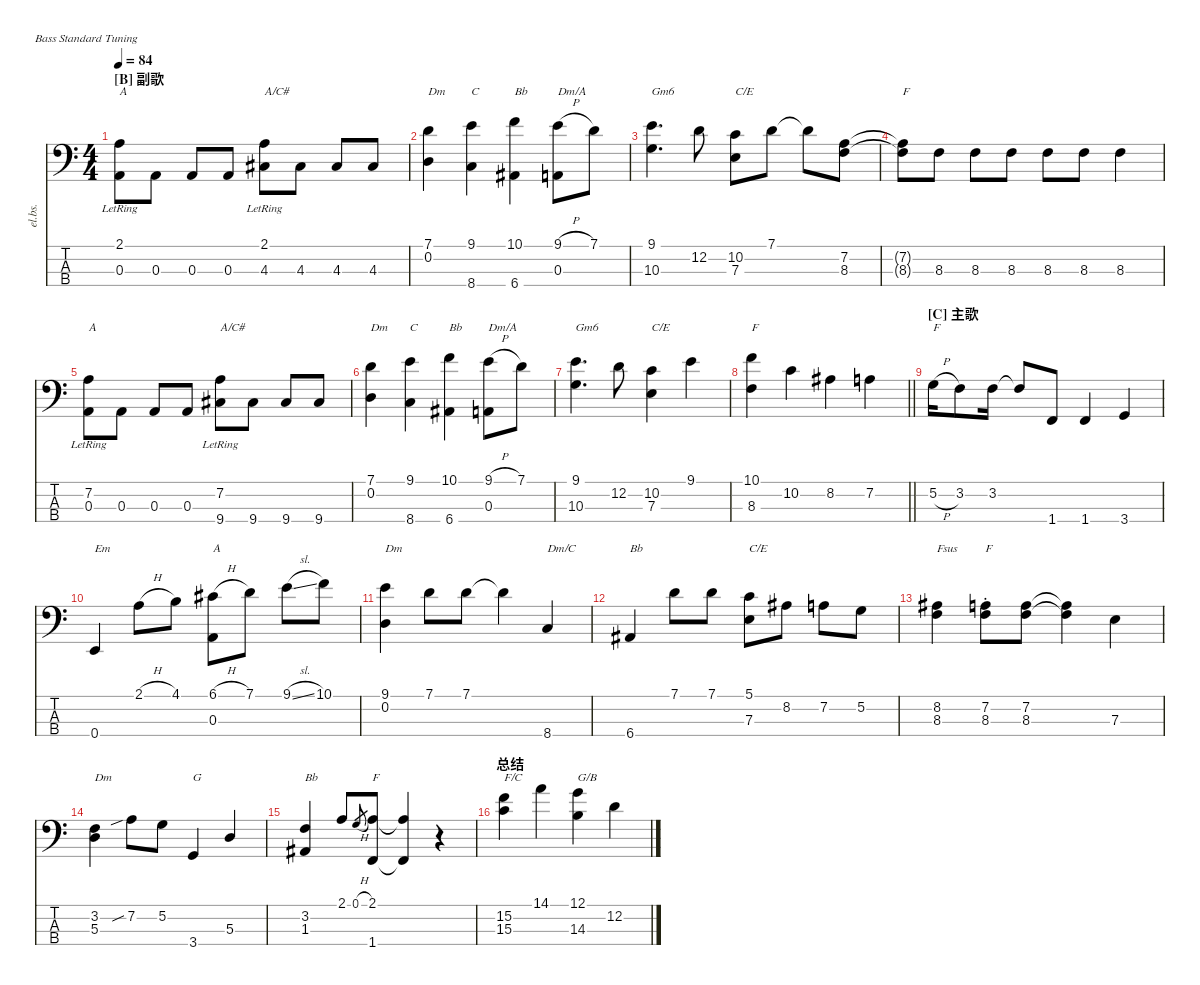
\defaultSystemsLayout 4
\hideDynamics
\bracketExtendMode nobrackets
\track ("Electric Bass" "el.bs.") {instrument electricbassfinger}
\staff {score tabs}
\tuning (G2 D2 A1 E1)
\ts (4 4)
\section ("B" "副歌")
\tempo 84
\clef f4
\ks c
(2.1{lr} 0.3).8{txt "A" dy mf beam Down} 0.3.8{beam Down} 0.3.8{beam Up} 0.3.8{beam Up} (4.3{acc #} 2.1{lr}).8{txt "A/C#" beam Down} 4.3{acc #}.8{beam Down} 4.3{acc #}.8{beam Up} 4.3{acc #}.8{beam Up} |
(7.1 0.2).4{txt "Dm" beam Down} (9.1 8.4).4{txt "C" beam Down} (6.4{acc #} 10.1).4{txt "Bb" beam Down} (9.1{h} 0.3).8{txt "Dm/A" beam Down} 7.1.8{beam Down} |
(9.1 10.3).4{d txt "Gm6" beam Down} 12.2.8{beam Down} (10.2 7.3).8{txt "C/E" beam Down} 7.1.8{beam Down} 7.1{t}.8{beam Down} (7.2 8.3).8{beam Down} |
(7.2{t} 8.3{t}).8{txt "F" beam Down} 8.3.8{beam Down} 8.3.8{beam Down} 8.3.8{beam Down} 8.3.8{beam Down} 8.3.8{beam Down} 8.3.4{beam Down} |
(7.2{lr} 0.3).8{txt "A" beam Down} 0.3.8{beam Down} 0.3.8{beam Up} 0.3.8{beam Up} (7.2{lr} 9.4{acc #}).8{txt "A/C#" beam Down} 9.4{acc #}.8{beam Down} 9.4{acc #}.8{beam Up} 9.4{acc #}.8{beam Up} |
(7.1 0.2).4{txt "Dm" beam Down} (9.1 8.4).4{txt "C" beam Down} (6.4{acc #} 10.1).4{txt "Bb" beam Down} (9.1{h} 0.3).8{txt "Dm/A" beam Down} 7.1.8{beam Down} |
(9.1 10.3).4{d txt "Gm6" beam Down} 12.2.8{beam Down} (10.2 7.3).4{txt "C/E" beam Down} 9.1.4{beam Down} |
\barLineRight lightlight
(10.1 8.3).4{txt "F" beam Down} 10.2.4{beam Down} 8.2{acc #}.4{beam Down} 7.2.4{beam Down} |
\section ("C" "主歌")
5.2{h}.16{txt "F" beam Down} 3.2.8{beam Down} 3.2.16{beam Down} 3.2{t}.8{beam Up} 1.4.8{beam Up} 1.4.4{beam Up} 3.4.4{beam Up} |
0.4.4{txt "Em" beam Up} 2.1{h}.8{beam Down} 4.1.8{beam Down} (6.1{h acc #} 0.3).8{txt "A" beam Down} 7.1.8{beam Down} 9.1{sl}.8{beam Down} 10.1.8{beam Down} |
(9.1 0.2).4{txt "Dm" beam Down} 7.1.8{beam Down} 7.1.8{beam Down} 7.1{t}.4{beam Down} 8.4.4{txt "Dm/C" beam Up} |
6.4{acc #}.4{txt "Bb" beam Up} 7.1.8{beam Down} 7.1.8{beam Down} (5.1 7.3).8{txt "C/E" beam Down} 8.2{acc #}.8{beam Down} 7.2.8{beam Down} 5.2.8{beam Down} |
(8.2{acc #} 8.3).4{txt "Fsus" beam Down} (7.2 8.3{st}).8{txt "F" beam Down} (7.2 8.3).8{beam Down} (7.2{t} 8.3{t}).4{beam Down} 7.3.4{beam Down} |
(3.2 5.3).4{txt "Dm" beam Down} 7.2{sib}.8{beam Down} 5.2.8{beam Down} 3.4.4{txt "G" beam Up} 5.3.4{beam Up} |
(3.2 1.3{acc #}).4{txt "Bb" beam Up} 2.1.8{beam Up} 0.1{h}.8{gr beam Up} (2.1 1.4).8{txt "F" beam Up} (1.4{t} 2.1{t}).4{beam Up} r.4{beam Down} |
\section ("" "总结")
(15.2 15.3).4{txt "F/C" beam Down} 14.1.4{beam Down} (12.1 14.3).4{txt "G/B" beam Down} 12.2.4{beam Down}
